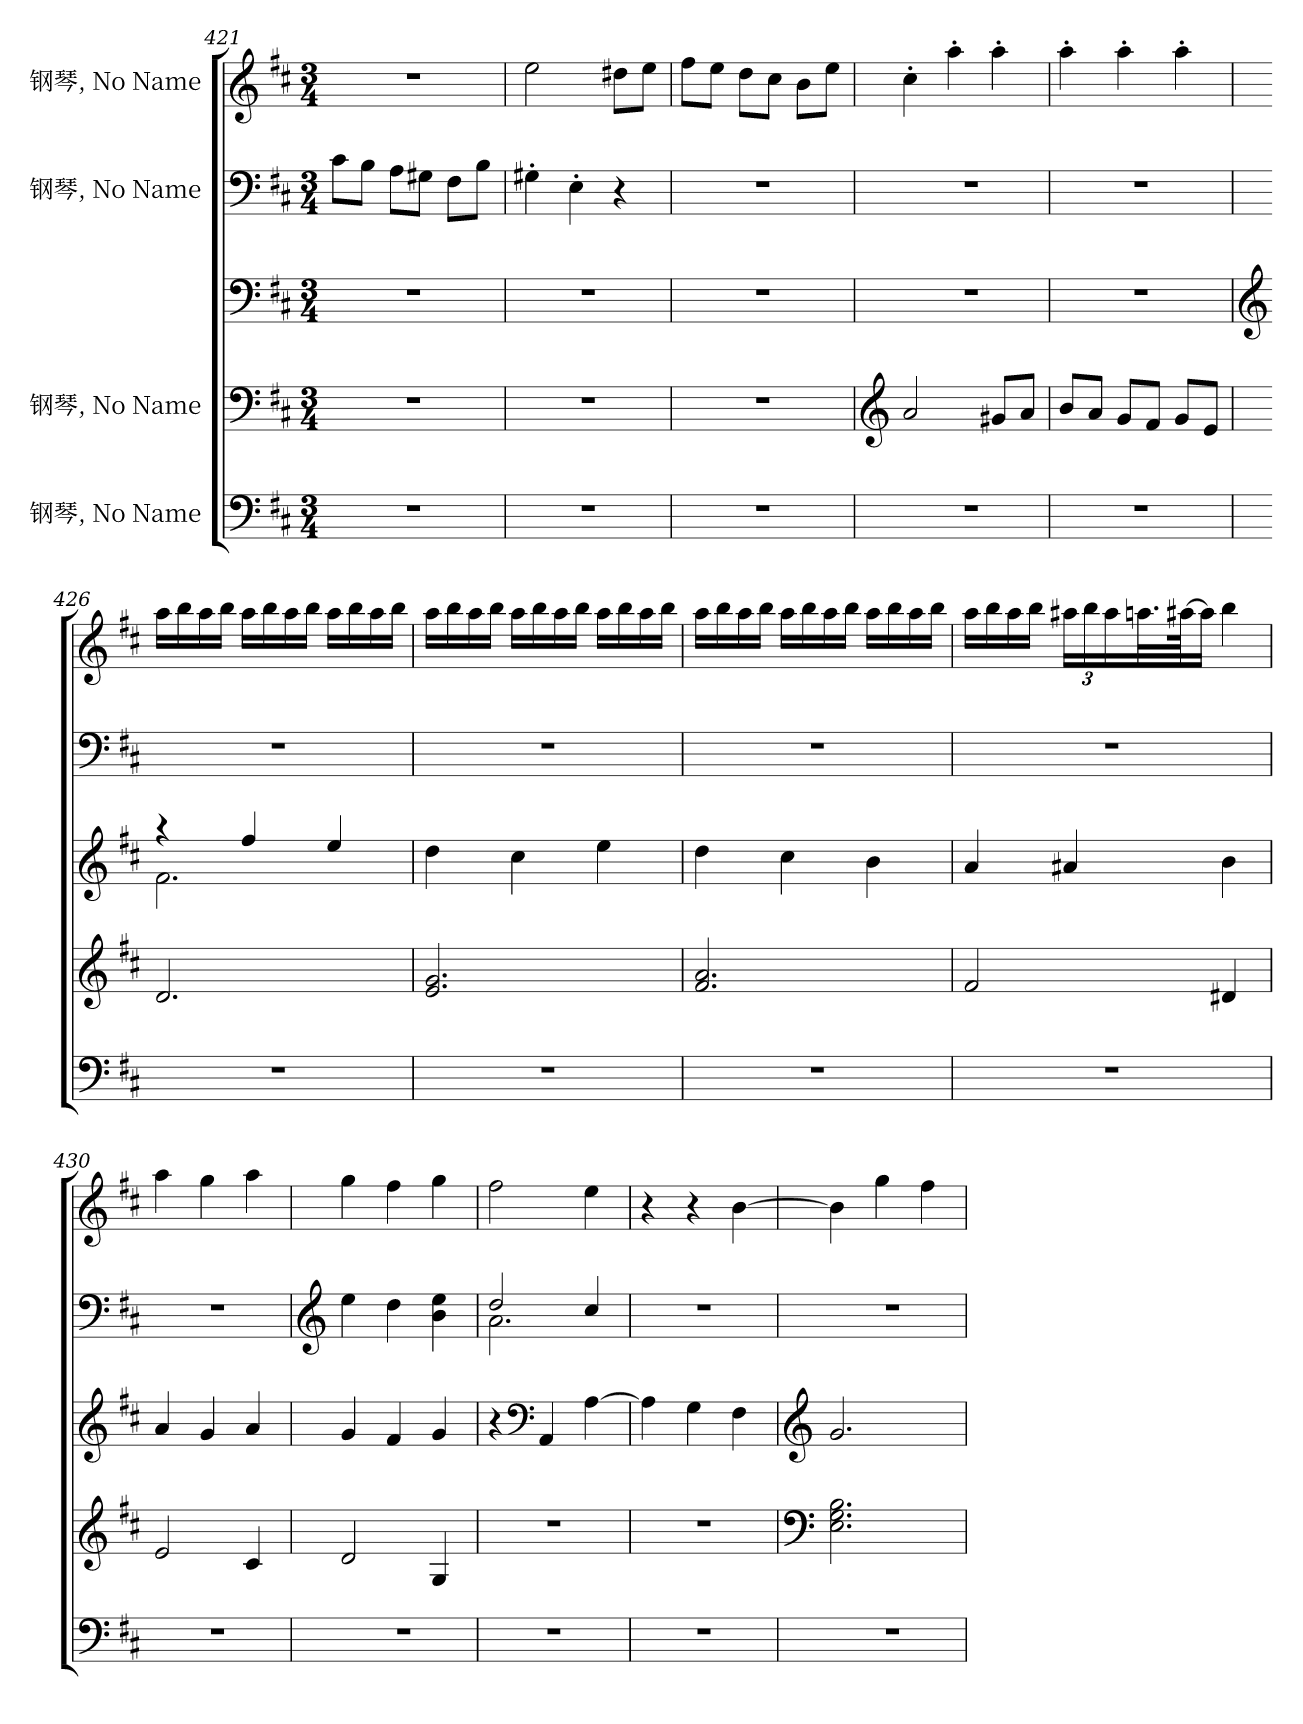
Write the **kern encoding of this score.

**kern	**kern	**kern	**kern	**kern
*part4	*part3	*part3	*part2	*part1
*staff5	*staff4	*staff3	*staff2	*staff1
*I"钢琴, No Name	*I"钢琴, No Name	*	*I"钢琴, No Name	*I"钢琴, No Name
*clefF4	*clefF4	*clefF4	*clefF4	*clefG2
*k[f#c#]	*k[f#c#]	*k[f#c#]	*k[f#c#]	*k[f#c#]
*M3/4	*M3/4	*M3/4	*M3/4	*M3/4
=421	=421	=421	=421	=421
2.r	2.r	2.r	8c#\L	2.r
.	.	.	8B\J	.
.	.	.	8A\L	.
.	.	.	8G#X\J	.
.	.	.	8F#\L	.
.	.	.	8B\J	.
=422	=422	=422	=422	=422
2.r	2.r	2.r	4G#X'\	2ee\
.	.	.	4E'\	.
.	.	.	4r	8dd#X\L
.	.	.	.	8ee\J
=423	=423	=423	=423	=423
2.r	2.r	2.r	2.r	8ff#\L
.	.	.	.	8ee\J
.	.	.	.	8dd\L
.	.	.	.	8cc#\J
.	.	.	.	8b\L
.	.	.	.	8ee\J
!!LO:PB:g=z
=424	=424	=424	=424	=424
*	*clefG2	*	*	*
2.r	2a/	2.r	2.r	4cc#'\
.	.	.	.	4aa'\
.	8g#X/L	.	.	4aa'\
.	8a/J	.	.	.
=425	=425	=425	=425	=425
2.r	8b/L	2.r	2.r	4aa'\
.	8a/J	.	.	.
.	8g/L	.	.	4aa'\
.	8f#/J	.	.	.
.	8g/L	.	.	4aa'\
.	8e/J	.	.	.
=426	=426	=426	=426	=426
*	*	*clefG2	*	*
*	*	*^	*	*
2.r	2.d/	4r	2.f#\	2.r	16aa\LL
.	.	.	.	.	16bb\
.	.	.	.	.	16aa\
.	.	.	.	.	16bb\JJ
.	.	4ff#/	.	.	16aa\LL
.	.	.	.	.	16bb\
.	.	.	.	.	16aa\
.	.	.	.	.	16bb\JJ
.	.	4ee/	.	.	16aa\LL
.	.	.	.	.	16bb\
.	.	.	.	.	16aa\
.	.	.	.	.	16bb\JJ
*	*	*v	*v	*	*
!!LO:LB:g=z
=427	=427	=427	=427	=427
2.r	2.e/ 2.g/	4dd\	2.r	16aa\LL
.	.	.	.	16bb\
.	.	.	.	16aa\
.	.	.	.	16bb\JJ
.	.	4cc#\	.	16aa\LL
.	.	.	.	16bb\
.	.	.	.	16aa\
.	.	.	.	16bb\JJ
.	.	4ee\	.	16aa\LL
.	.	.	.	16bb\
.	.	.	.	16aa\
.	.	.	.	16bb\JJ
=428	=428	=428	=428	=428
2.r	2.f#/ 2.a/	4dd\	2.r	16aa\LL
.	.	.	.	16bb\
.	.	.	.	16aa\
.	.	.	.	16bb\JJ
.	.	4cc#\	.	16aa\LL
.	.	.	.	16bb\
.	.	.	.	16aa\
.	.	.	.	16bb\JJ
.	.	4b\	.	16aa\LL
.	.	.	.	16bb\
.	.	.	.	16aa\
.	.	.	.	16bb\JJ
!!LO:PB:g=z
=429	=429	=429	=429	=429
2.r	2f#/	4a/	2.r	16aa\LL
.	.	.	.	16bb\
.	.	.	.	16aa\
.	.	.	.	16bb\JJ
*	*	*	*	*Xbrackettup
.	.	4a#X/	.	24aa#X\LL
.	.	.	.	24bb\
.	.	.	.	24aa#\
.	.	.	.	32.aan\L
.	.	.	.	[64aa#X\JK
.	.	.	.	16aa#\JJ]
.	4d#X/	4b\	.	4bb\
=430	=430	=430	=430	=430
*	*	*	*	*MM190
2.r	2e/	4a/	2.r	4aa\
.	.	4g/	.	4gg\
.	4c#/	4a/	.	4aa\
=431	=431	=431	=431	=431
*	*	*	*clefG2	*
2.r	2d/	4g/	4ee\	4gg\
.	.	4f#/	4dd\	4ff#\
.	4G/	4g/	4b\ 4ee\	4gg\
=432	=432	=432	=432	=432
*	*	*	*	*MM190
*	*	*	*^	*
2.r	2.r	4r	2dd/	2.a\	2ff#\
*	*	*clefF4	*	*	*
.	.	4AA/	.	.	.
.	.	[4A\	4cc#/	.	4ee\
*	*	*	*v	*v	*
=433	=433	=433	=433	=433
2.r	2.r	4A\]	2.r	4r
.	.	4G\	.	4r
*	*	*	*	*MM190
.	.	4F#\	.	[4b\
=434	=434	=434	=434	=434
*	*clefF4	*clefG2	*	*
*	*	*	*	*MM190
2.r	2.E\ 2.G\ 2.B\	2.g/	2.r	4b\]
.	.	.	.	4gg\
.	.	.	.	4ff#\
=	=	=	=	=
*-	*-	*-	*-	*-
